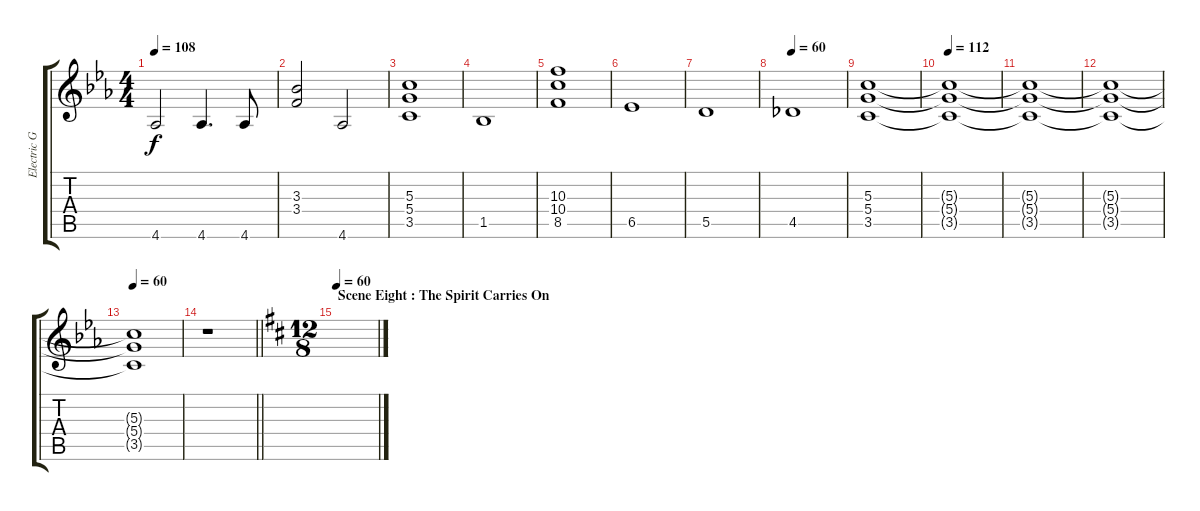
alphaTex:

\track ("Electric Guitar I - John Petrucci" "Electric G") {instrument distortionguitar}
\staff {score tabs}
\tuning (E4 B3 G3 D3 A2 E2) {hide}
\ts (4 4)
\tempo 108
\clef g2
\ks eb
4.6.2{dy f} 4.6.4{d} 4.6.8 |
(3.3 3.4).2 4.6.2 |
(5.3 5.4 3.5).1 |
1.5.1 |
(10.3 10.4 8.5).1 |
6.5.1 |
5.5.1 |
\tempo 60
4.5.1 |
(5.3 5.4 3.5).1 |
\tempo 112
(5.3{t} 5.4{t} 3.5{t}).1{volume 0} |
(5.3{t} 5.4{t} 3.5{t}).1 |
(5.3{t} 5.4{t} 3.5{t}).1 |
\tempo 60
(5.3{t} 5.4{t} 3.5{t}).1 |
\barLineRight lightlight
r.1 |
\ts (12 8)
\section ("" "Scene Eight : The Spirit Carries On")
\tempo 60
\ks d
